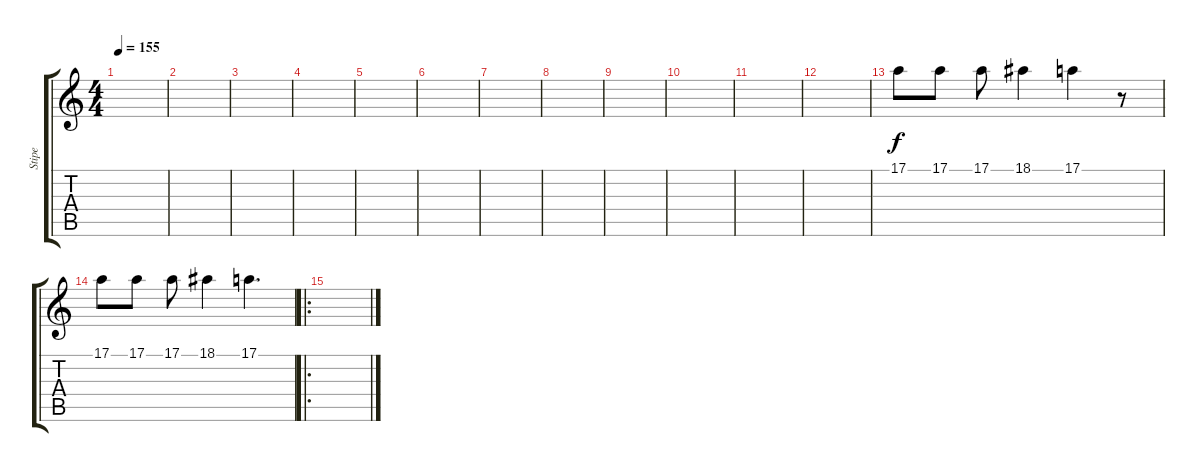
\track ("Stipe" "Stipe") {instrument tuba}
\staff {score tabs}
\tuning (E4 B3 G3 D3 A2 E2) {hide}
\ts (4 4)
\tempo 155
\clef g2
\ks c
|
|
|
|
|
|
|
|
|
|
|
|
17.1.8 17.1.8 17.1.8 18.1.4 17.1.4 r.8 |
17.1.8 17.1.8 17.1.8 18.1.4 17.1.4{d} |
\ro
